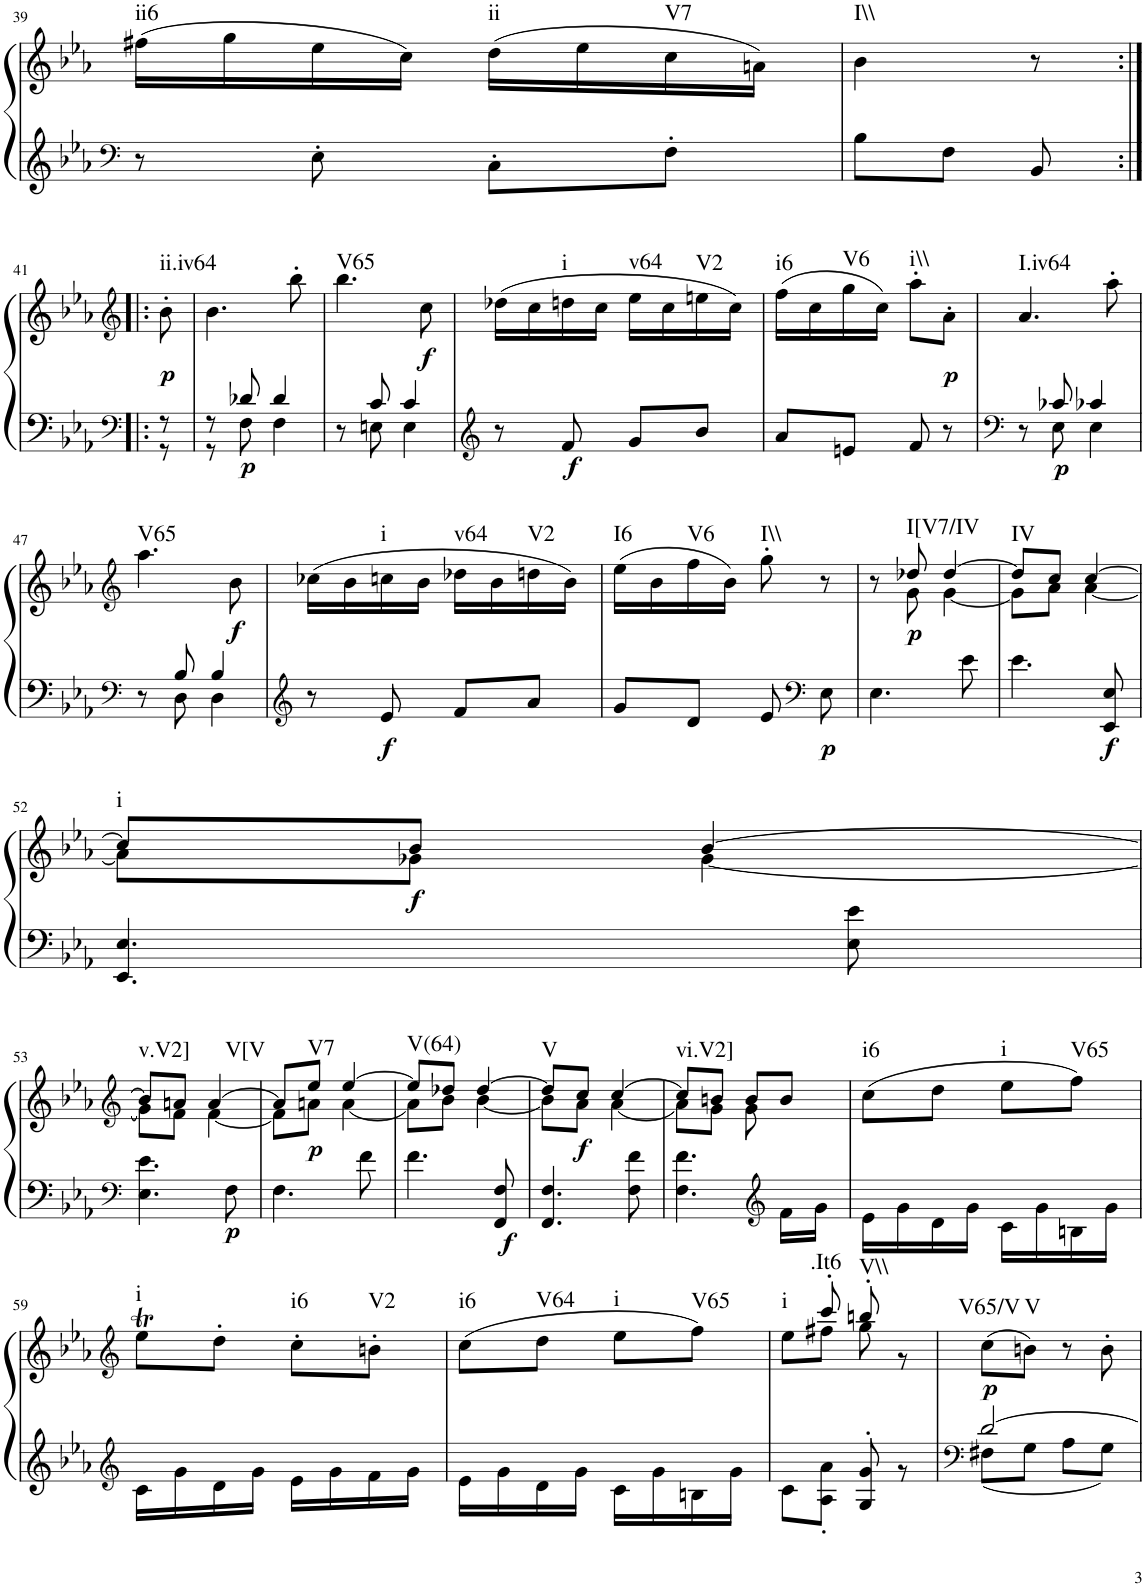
**kern	**kern	**dynam	**harte
*part1	*part1	*part1	*part1
*staff2	*staff1	*staff1/2	*
*I"Klavier linke Hand	*	*	*
!!LO:PB:g=z
*clefF4	*clefG2	*	*
*k[b-e-a-]	*k[b-e-a-]	*	*
*M2/4	*M2/4	*	*
=39	=39	=39	=39
!	!	!	!LO:H:kt=ii6
8r	(16ff#X\LL	.	N
.	16gg\	.	.
8E-'\	16ee-\	.	.
.	16cc\JJ)	.	.
!	!	!	!LO:H:kt=ii
8C'\L	(16dd\LL	.	N
.	16ee-\	.	.
!	!	!	!LO:H:kt=V7
8F'\J	16cc\	.	N
.	16an\JJ)	.	.
=40	=40	=40	=40
!	!	!	!LO:H:kt=I\\
8B-\L	4b-\	.	N
8F\J	.	.	.
8BB-/	8r	.	.
!!LO:LB:g=z
=41:|!|:	=41:|!|:	=41:|!|:	=41:|!|:
*clefF4	*clefG2	*	*
*^	*	*	*
!	!	!	!LO:DY:b	!LO:H:kt=ii.iv64
8r	8r	8b-'\	p	N
=42	=42	=42	=42	=42
8r	8r	4.b-\	.	.
!	!	!	!LO:DY:b=2	!
8d-X/	8F\	.	p	.
4d-/	4F\	.	.	.
.	.	8bb-'\	.	.
=43	=43	=43	=43	=43
!	!	!	!	!LO:H:kt=V65
8r	8ryy	4.bb-\	.	N
8c/	8En\	.	.	.
4c/	4E\	.	.	.
!	!	!	!LO:DY:b	!
.	.	8cc\	f	.
*v	*v	*	*	*
=44	=44	=44	=44
*clefG2	*	*	*
8r	(16dd-X\LL	.	.
.	16cc\	.	.
!	!	!LO:DY:b=2	!LO:H:kt=i
8f/	16ddn\	f	N
.	16cc\JJ	.	.
!	!	!	!LO:H:kt=v64
8g/L	16ee-\LL	.	N
.	16cc\	.	.
!	!	!	!LO:H:kt=V2
8b-/J	16een\	.	N
.	16cc\JJ)	.	.
=45	=45	=45	=45
!	!	!	!LO:H:kt=i6
8a-/L	(16ff\LL	.	N
.	16cc\	.	.
!	!	!	!LO:H:kt=V6
8en/J	16gg\	.	N
.	16cc\JJ)	.	.
!	!	!	!LO:H:kt=i\\
8f/	8aa-'\L	.	N
!	!	!LO:DY:b	!
8r	8a-'\J	p	.
=46	=46	=46	=46
*clefF4	*	*	*
*^	*	*	*
!	!	!	!	!LO:H:kt=I.iv64
8r	8ryy	4.a-/	.	N
!	!	!	!LO:DY:b=2	!
8c-X/	8E-\	.	p	.
4c-X/	4E-\	.	.	.
.	.	8aa-'\	.	.
!!LO:LB:g=z
=47	=47	=47	=47	=47
*clefF4	*	*clefG2	*	*
!	!	!	!	!LO:H:kt=V65
8r	8ryy	4.aa-\	.	N
8B-/	8D\	.	.	.
4B-/	4D\	.	.	.
!	!	!	!LO:DY:b	!
.	.	8b-\	f	.
*v	*v	*	*	*
=48	=48	=48	=48
*clefG2	*	*	*
8r	(16cc-X\LL	.	.
.	16b-\	.	.
!	!	!LO:DY:b=2	!LO:H:kt=i
8e-/	16ccn\	f	N
.	16b-\JJ	.	.
!	!	!	!LO:H:kt=v64
8f/L	16dd-X\LL	.	N
.	16b-\	.	.
!	!	!	!LO:H:kt=V2
8a-/J	16ddn\	.	N
.	16b-\JJ)	.	.
=49	=49	=49	=49
*^	*	*	*
!	!	!	!	!LO:H:kt=I6
8g/L	4.ryy	(16ee-\LL	.	N
.	.	16b-\	.	.
!	!	!	!	!LO:H:kt=V6
8d/J	.	16ff\	.	N
.	.	16b-\JJ)	.	.
!	!	!	!	!LO:H:kt=I\\
8e-/	.	8gg'\	.	N
*clefF4	*	*	*	*
!	!	!	!LO:DY:b=2	!
8ryy	8E-\	8r	p	.
=50	=50	=50	=50	=50
*	*	*^	*	*
2ryy	4.E-\	8r	8ryy	.	.
!	!	!	!	!LO:DY:b	!LO:H:kt=I[V7/IV
.	.	8dd-X/	8g\	p	N
.	.	[4dd-/	[4g\	.	.
.	8e-\	.	.	.	.
=51	=51	=51	=51	=51	=51
!	!	!	!	!	!LO:H:kt=IV
2ryy	4.e-\	8dd-/L]	8g\L]	.	N
.	.	8cc/J	8a-\J	.	.
.	.	[4cc/	[4a-\	.	.
!	!	!	!	!LO:DY:b=2	!
.	8EE-/ 8E-/	.	.	f	.
!!LO:LB:g=z	!!
=52	=52	=52	=52	=52	=52
!	!	!	!	!	!LO:H:kt=i
2ryy	4.EE-/ 4.E-/	8cc/L]	8a-\L]	.	N
!	!	!	!	!LO:DY:b	!
.	.	8b-/J	8g-X\J	f	.
.	.	[4b-/	[4g-\	.	.
.	8E-\ 8e-\	.	.	.	.
!!LO:LB:g=z	!!
=53	=53	=53	=53	=53	=53
*clefF4	*	*clefG2	*	*	*
!	!	!	!	!	!LO:H:kt=v.V2]
2ryy	4.E-\ 4.e-\	8b-/L]	8g-\L]	.	N
.	.	8an/J	8f\J	.	.
!	!	!	!	!	!LO:H:kt=V[V
.	.	[4a/	[4f\	.	N
!	!	!	!	!LO:DY:b=2	!
.	8F\	.	.	p	.
=54	=54	=54	=54	=54	=54
2ryy	4.F\	8a/L]	8f\L]	.	.
!	!	!	!	!LO:DY:b	!LO:H:kt=V7
.	.	8ee-/J	8an\J	p	N
.	.	[4ee-/	[4a\	.	.
.	8f\	.	.	.	.
=55	=55	=55	=55	=55	=55
!	!	!	!	!	!LO:H:kt=V(64)
2ryy	4.f\	8ee-/L]	8a\L]	.	N
.	.	8dd-X/J	8b-\J	.	.
.	.	[4dd-/	[4b-\	.	.
!	!	!	!	!LO:DY:b=2	!
.	8FF/ 8F/	.	.	f	.
=56	=56	=56	=56	=56	=56
!	!	!	!	!	!LO:H:kt=V
2ryy	4.FF/ 4.F/	8dd-/L]	8b-\L]	.	N
!	!	!	!	!LO:DY:b	!
.	.	8cc/J	8a-\J	f	.
.	.	[4cc/	[4a-\	.	.
.	8F\ 8f\	.	.	.	.
=57	=57	=57	=57	=57	=57
!	!	!	!	!	!LO:H:kt=vi.V2]
8ryy	4.F\ 4.f\	8cc/L]	8a-\L]	.	N
8ryy	.	8bn/J	8g\J	.	.
8ryy	.	8b/L	8g\	.	.
*clefG2	*	*	*	*	*
8ryy	16f\LL	8b/J	8ryy	.	.
.	16g\JJ	.	.	.	.
*	*	*v	*v	*	*
=58	=58	=58	=58	=58
!	!	!	!	!LO:H:kt=i6
2ryy	16e-\LL	(8cc\L	.	N
.	16g\	.	.	.
.	16d\	8dd\J	.	.
.	16g\JJ	.	.	.
!	!	!	!	!LO:H:kt=i
.	16c\LL	8ee-\L	.	N
.	16g\	.	.	.
!	!	!	!	!LO:H:kt=V65
.	16Bn\	8ff\J)	.	N
.	16g\JJ	.	.	.
!!LO:LB:g=z
=59	=59	=59	=59	=59
*clefG2	*	*clefG2	*	*
!	!	!	!	!LO:H:kt=i
2ryy	16c\LL	8ee-T\L	.	N
.	16g\	.	.	.
.	16d\	8dd'\J	.	.
.	16g\JJ	.	.	.
!	!	!	!	!LO:H:kt=i6
.	16e-\LL	8cc'\L	.	N
.	16g\	.	.	.
!	!	!	!	!LO:H:kt=V2
.	16f\	8bn'\J	.	N
.	16g\JJ	.	.	.
=60	=60	=60	=60	=60
!	!	!	!	!LO:H:kt=i6
2ryy	16e-\LL	(8cc\L	.	N
.	16g\	.	.	.
!	!	!	!	!LO:H:kt=V64
.	16d\	8dd\J	.	N
.	16g\JJ	.	.	.
!	!	!	!	!LO:H:kt=i
.	16c\LL	8ee-\L	.	N
.	16g\	.	.	.
!	!	!	!	!LO:H:kt=V65
.	16Bn\	8ff\J)	.	N
.	16g\JJ	.	.	.
=61	=61	=61	=61	=61
*	*	*^	*	*
!	!	!	!	!	!LO:H:kt=i
2ryy	8c\L	8ryy	8ee-\L	.	N
!	!	!	!	!	!LO:H:kt=.It6
.	8A-\' 8a-\'J	8ccc'/	8ff#X\J	.	N
!	!	!	!	!	!LO:H:kt=V\\
.	8G/' 8g/'	8bbn'/	8gg\	.	N
.	8r	8ryy	8r	.	.
*	*	*v	*v	*	*
=62	=62	=62	=62	=62
*clefF4	*	*	*	*
*	*	*^	*	*
!	!	!	!	!LO:DY:b	!LO:H:kt=V65/V
*	*	*v	*v	*	*
[2d/	8F#X\L	(8cc\L	p	N
!	!	!	!	!LO:H:kt=V
.	8G\J	8bn\J)	.	N
.	8A-\L	8r	.	.
.	8G\J	8b'\	.	.
*v	*v	*	*	*
=	=	=	=
*-	*-	*-	*-
